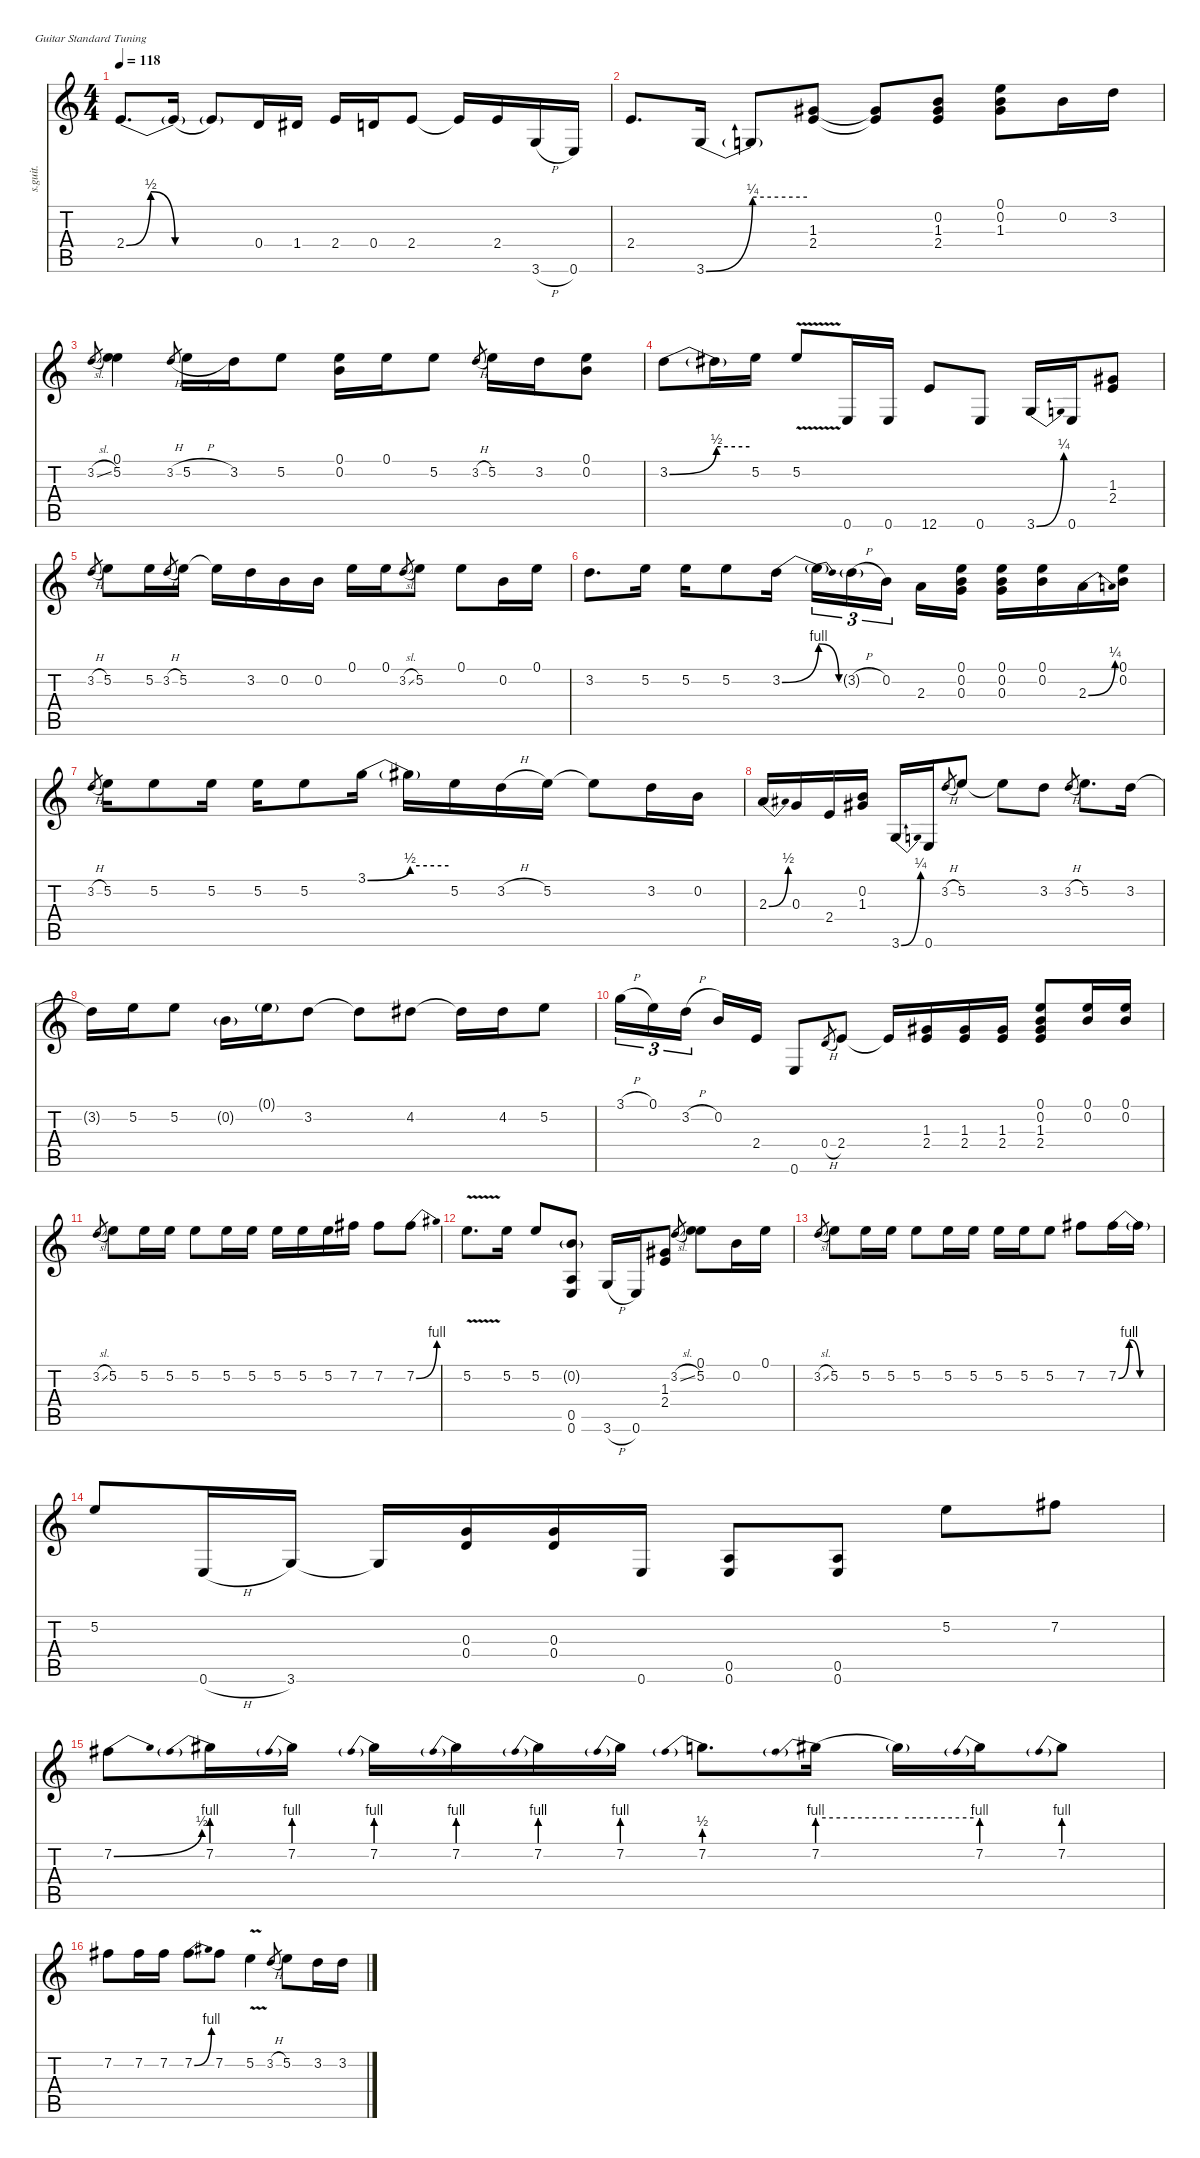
\defaultSystemsLayout 4
\hideDynamics
\bracketExtendMode nobrackets
\otherSystemsTrackNameOrientation horizontal
\track ("Overdub" "s.guit.") {instrument acousticguitarsteel}
\staff {score tabs}
\tuning (E4 B3 G3 D3 A2 E2)
\ts (4 4)
\tempo 118
\clef g2
\ks c
2.4{be (bendrelease 0 0 30 2 30 2 60 0)}.8{d dy f beam Up} 2.4{be (hold 0 0 60 0) t}.16{beam Up} 2.4{be (hold 0 0 60 0) t}.8{beam Up} 0.4.16{beam Up} 1.4{acc #}.16{beam Up} 2.4.16{beam Up} 0.4.16{beam Up} 2.4.8{beam Up} 2.4{t}.16{beam Up} 2.4.16{beam Up} 3.6{h}.16{beam Up} 0.6.16{beam Up} |
2.4.8{d dy ff beam Up} 3.6{be (bend 0 0 60 1)}.16{dy f beam Up} 3.6{be (hold 0 1 60 1) t}.8{beam Up} (1.3{acc #} 2.4).8{dy ff beam Up} (1.3{t acc #} 2.4{t}).8{dy f beam Up} (0.2 1.3{acc #} 2.4).8{beam Up} (0.1 0.2 1.3{acc #}).8{beam Down} 0.2.16{beam Down} 3.2.16{beam Down} |
3.2{sl}.8{gr dy mp beam Up} (0.1 5.2).4{dy f beam Down} 3.2{h}.8{gr dy mp beam Up} 5.2{h}.16{dy f beam Down} 3.2.16{beam Down} 5.2.8{beam Down} (0.1 0.2).16{beam Down} 0.1.16{beam Down} 5.2.8{beam Down} 3.2{h}.8{gr dy mp beam Up} 5.2.16{dy f beam Down} 3.2.16{beam Down} (0.1 0.2).8{beam Down} |
3.2{be (bend 0 0 60 2)}.8{dy ff beam Down} 3.2{be (hold 0 2 60 2) t}.16{dy f beam Down} 5.2.16{beam Down} 5.2{v}.8{dy ff beam Up} 0.6.16{dy f beam Up} 0.6.16{beam Up} 12.6.8{beam Up} 0.6.8{beam Up} 3.6{be (bend 0 0 30 1)}.16{beam Up} 0.6.16{dy mf beam Up} (1.3{acc #} 2.4).8{dy f beam Up} |
3.2{h}.8{gr dy mp beam Up} 5.2.8{dy f beam Down} 5.2.16{beam Down} 3.2{h}.8{gr dy mp beam Up} 5.2.16{dy f beam Down} 5.2{t}.16{beam Down} 3.2.16{beam Down} 0.2.16{beam Down} 0.2.16{beam Down} 0.1.16{beam Down} 0.1.16{beam Down} 3.2{sl}.8{gr dy mp beam Up} 5.2.8{dy f beam Down} 0.1.8{beam Down} 0.2.16{beam Down} 0.1.16{beam Down} |
3.2.8{d beam Down} 5.2.16{beam Down} 5.2.16{beam Down} 5.2.8{beam Down} 3.2{be (bend 0 0 60 4)}.16{beam Down} 3.2{be (release 0 4 60 0) t}.16{tu (3 2) beam Down} 3.2{h g}.16{tu (3 2) beam Down} 0.2.16{tu (3 2) beam Down} 2.3.16{beam Down} (0.1 0.2 0.3).16{beam Down} (0.1 0.2 0.3).16{beam Down} (0.1 0.2).16{beam Down} 2.3{be (bend 0 0 30 1)}.16{beam Down} (0.1 0.2).16{beam Down} |
3.2{h}.8{gr dy mp beam Up} 5.2.16{dy f beam Down} 5.2.8{beam Down} 5.2.16{beam Down} 5.2.16{beam Down} 5.2.8{beam Down} 3.1{be (bend 0 0 60 2)}.16{beam Down} 3.1{be (hold 0 2 60 2) t}.16{beam Down} 5.2.16{beam Down} 3.2{h}.16{beam Down} 5.2.16{beam Down} 5.2{t}.8{beam Down} 3.2.16{beam Down} 0.2.16{beam Down} |
2.3{be (bend 0 0 30 2)}.16{beam Up} 0.3.16{beam Up} 2.4.16{beam Up} (0.2 1.3{acc #}).16{beam Up} 3.6{be (bend 0 0 30 1)}.16{beam Up} 0.6.16{dy mf beam Up} 3.2{h}.8{gr dy mp beam Up} 5.2.8{dy f beam Up} 5.2{t}.8{beam Down} 3.2.8{beam Down} 3.2{h}.8{gr dy mp beam Up} 5.2.8{d dy f beam Down} 3.2.16{beam Down} |
3.2{t}.16{beam Down} 5.2.16{beam Down} 5.2.8{beam Down} 0.2{g}.16{dy mf beam Down} 0.1{g}.16{beam Down} 3.2.8{dy f beam Down} 3.2{t}.8{beam Down} 4.2{acc #}.8{beam Down} 4.2{t acc #}.16{beam Down} 4.2{acc #}.16{beam Down} 5.2.8{beam Down} |
3.1{h}.16{tu (3 2) dy ff beam Down} 0.1.16{tu (3 2) dy f beam Down} 3.2{h}.16{tu (3 2) beam Down} 0.2.16{beam Up} 2.4.16{beam Up} 0.6.8{beam Up} 0.4{h}.8{gr dy mf beam Up} 2.4.8{dy ff beam Up} 2.4{t}.16{dy f beam Up} (1.3{acc #} 2.4).16{beam Up} (1.3{acc #} 2.4).16{beam Up} (1.3{acc #} 2.4).16{beam Up} (0.1 0.2 1.3{acc #} 2.4).8{beam Up} (0.1 0.2).16{beam Up} (0.1 0.2).16{beam Up} |
3.2{sl}.8{gr dy mf beam Up} 5.2.8{dy ff beam Down} 5.2.16{dy f beam Down} 5.2.16{beam Down} 5.2.8{dy ff beam Down} 5.2.16{dy f beam Down} 5.2.16{beam Down} 5.2.16{dy ff beam Down} 5.2.16{dy f beam Down} 5.2.16{beam Down} 7.2{acc #}.16{beam Down} 7.2{acc #}.8{beam Down} 7.2{be (bend 0 0 30 4) acc #}.8{beam Down} |
5.2{v}.8{d dy ff beam Down} 5.2.16{dy f beam Down} 5.2.8{dy ff beam Up} (0.2{g} 0.5 0.6).8{dy f beam Up} 3.6{h}.16{beam Up} 0.6.16{beam Up} (1.3{acc #} 2.4).8{beam Up} 3.2{sl}.8{gr dy mp beam Up} (0.1 5.2).8{dy f beam Down} 0.2.16{beam Down} 0.1.16{beam Down} |
3.2{sl}.8{gr dy mp beam Up} 5.2.8{dy f beam Down} 5.2.16{beam Down} 5.2.16{beam Down} 5.2.8{beam Down} 5.2.16{beam Down} 5.2.16{beam Down} 5.2.16{beam Down} 5.2.16{beam Down} 5.2.8{beam Down} 7.2{acc #}.8{beam Down} 7.2{be (bendrelease 0 0 30 4 30 4 60 0) acc #}.16{beam Down} 7.2{be (hold 0 0 60 0) t acc #}.16{beam Down} |
5.2.8{dy ff beam Up} 0.6{h}.16{dy f beam Up} 3.6.16{dy ff beam Up} 3.6{t}.16{dy f beam Up} (0.3 0.4).16{beam Up} (0.3 0.4).16{beam Up} 0.6.16{beam Up} (0.5 0.6).8{beam Up} (0.5 0.6).8{beam Up} 5.2.8{beam Down} 7.2{acc #}.8{beam Down} |
7.2{be (bend 0 0 30 2) acc #}.8{beam Down} 7.2{be (prebend 0 4 60 4)}.16{beam Down} 7.2{be (prebend 0 4 60 4)}.16{beam Down} 7.2{be (prebend 0 4 60 4)}.16{beam Down} 7.2{be (prebend 0 4 60 4)}.16{beam Down} 7.2{be (prebend 0 4 60 4)}.16{beam Down} 7.2{be (prebend 0 4 60 4)}.16{beam Down} 7.2{be (prebend 0 2 60 2)}.8{d beam Down} 7.2{be (prebend 0 4 60 4)}.16{beam Down} 7.2{be (hold 0 4 60 4) t}.16{beam Down} 7.2{be (prebend 0 4 60 4)}.16{beam Down} 7.2{be (prebend 0 4 60 4)}.8{beam Down} |
7.2{acc #}.8{beam Down} 7.2{acc #}.16{beam Down} 7.2{acc #}.16{beam Down} 7.2{be (bend 0 0 30 4) acc #}.8{beam Down} 7.2{acc #}.8{beam Down} 5.2{v}.4{beam Down} 3.2{h}.8{gr dy mp beam Up} 5.2.8{dy f beam Down} 3.2.16{beam Down} 3.2.16{beam Down}
